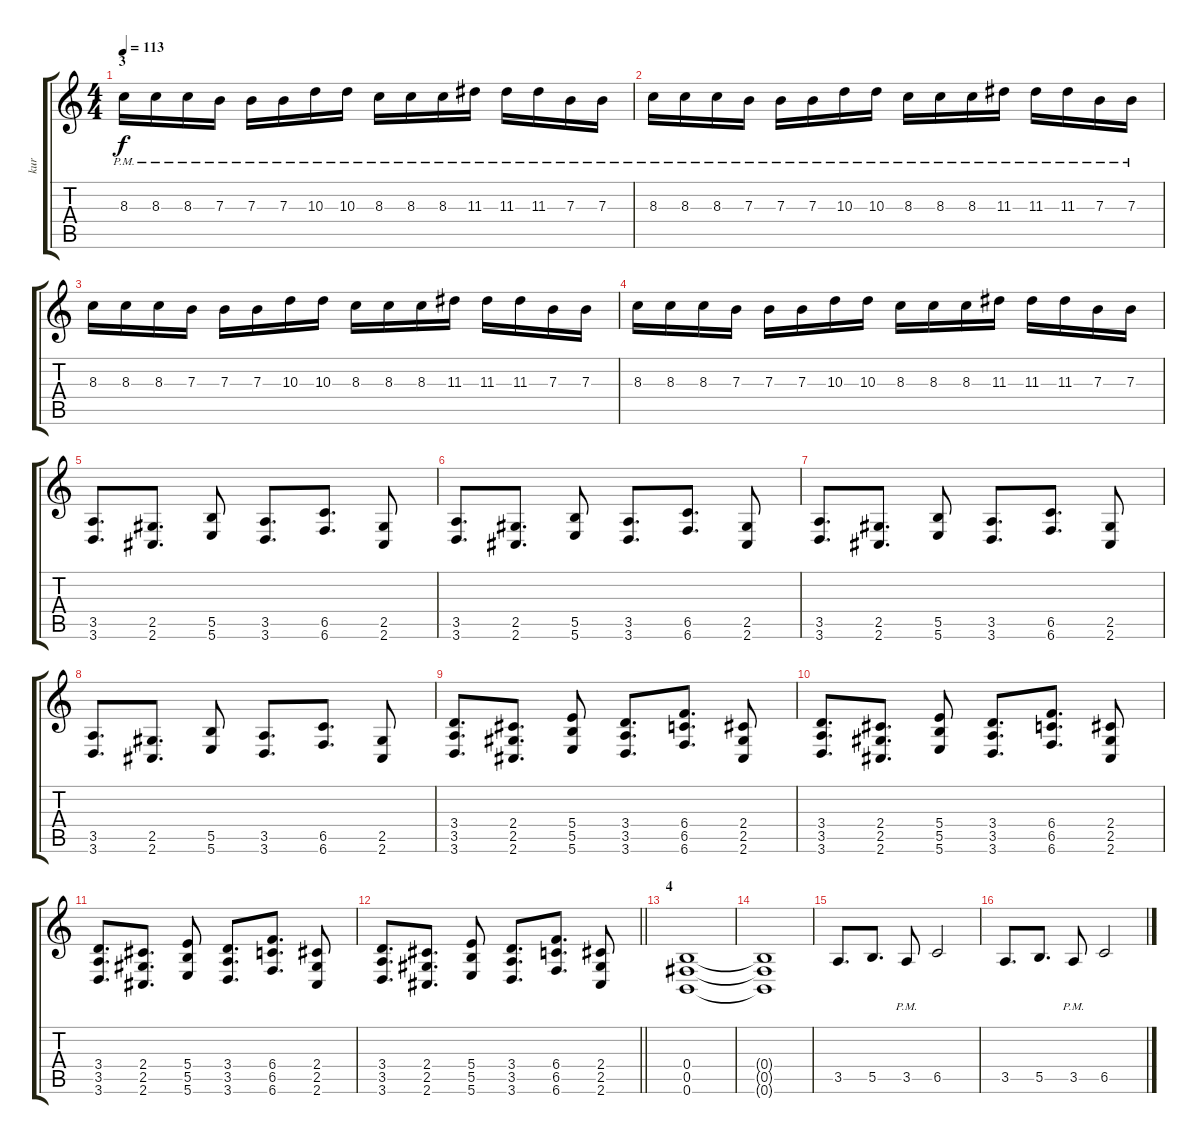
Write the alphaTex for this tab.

\track ("kur" "kur") {instrument distortionguitar}
\staff {score tabs}
\tuning (Db4 Ab3 E3 B2 Gb2 B1) {hide}
\ts (4 4)
\section ("" "3")
\tempo 113
\clef g2
\ks c
8.3{pm}.16{dy f} 8.3{pm}.16 8.3{pm}.16 7.3{pm}.16 7.3{pm}.16 7.3{pm}.16 10.3{pm}.16 10.3{pm}.16 8.3{pm}.16 8.3{pm}.16 8.3{pm}.16 11.3{pm}.16 11.3{pm}.16 11.3{pm}.16 7.3{pm}.16 7.3{pm}.16 |
8.3{pm}.16 8.3{pm}.16 8.3{pm}.16 7.3{pm}.16 7.3{pm}.16 7.3{pm}.16 10.3{pm}.16 10.3{pm}.16 8.3{pm}.16 8.3{pm}.16 8.3{pm}.16 11.3{pm}.16 11.3{pm}.16 11.3{pm}.16 7.3{pm}.16 7.3{pm}.16 |
8.3.16{volume 16} 8.3.16 8.3.16 7.3.16 7.3.16 7.3.16 10.3.16 10.3.16 8.3.16 8.3.16 8.3.16 11.3.16 11.3.16 11.3.16 7.3.16 7.3.16 |
8.3.16 8.3.16 8.3.16 7.3.16 7.3.16 7.3.16 10.3.16 10.3.16 8.3.16 8.3.16 8.3.16 11.3.16 11.3.16 11.3.16 7.3.16 7.3.16 |
(3.5 3.6).8{d volume 13} (2.5 2.6).8{d} (5.5 5.6).8 (3.5 3.6).8{d} (6.5 6.6).8{d} (2.5 2.6).8 |
(3.5 3.6).8{d} (2.5 2.6).8{d} (5.5 5.6).8 (3.5 3.6).8{d} (6.5 6.6).8{d} (2.5 2.6).8 |
(3.5 3.6).8{d} (2.5 2.6).8{d} (5.5 5.6).8 (3.5 3.6).8{d} (6.5 6.6).8{d} (2.5 2.6).8 |
(3.5 3.6).8{d} (2.5 2.6).8{d} (5.5 5.6).8 (3.5 3.6).8{d} (6.5 6.6).8{d} (2.5 2.6).8 |
(3.4 3.5 3.6).8{d} (2.4 2.5 2.6).8{d} (5.4 5.5 5.6).8 (3.4 3.5 3.6).8{d} (6.4 6.5 6.6).8{d} (2.4 2.5 2.6).8 |
(3.4 3.5 3.6).8{d} (2.4 2.5 2.6).8{d} (5.4 5.5 5.6).8 (3.4 3.5 3.6).8{d} (6.4 6.5 6.6).8{d} (2.4 2.5 2.6).8 |
(3.4 3.5 3.6).8{d} (2.4 2.5 2.6).8{d} (5.4 5.5 5.6).8 (3.4 3.5 3.6).8{d} (6.4 6.5 6.6).8{d} (2.4 2.5 2.6).8 |
\barLineRight lightlight
(3.4 3.5 3.6).8{d} (2.4 2.5 2.6).8{d} (5.4 5.5 5.6).8 (3.4 3.5 3.6).8{d} (6.4 6.5 6.6).8{d} (2.4 2.5 2.6).8 |
\section ("" "4")
(0.4 0.5 0.6).1 |
(0.4{t} 0.5{t} 0.6{t}).1 |
3.5.8{d} 5.5.8{d} 3.5{pm}.8 6.5.2 |
3.5.8{d} 5.5.8{d} 3.5{pm}.8 6.5.2
